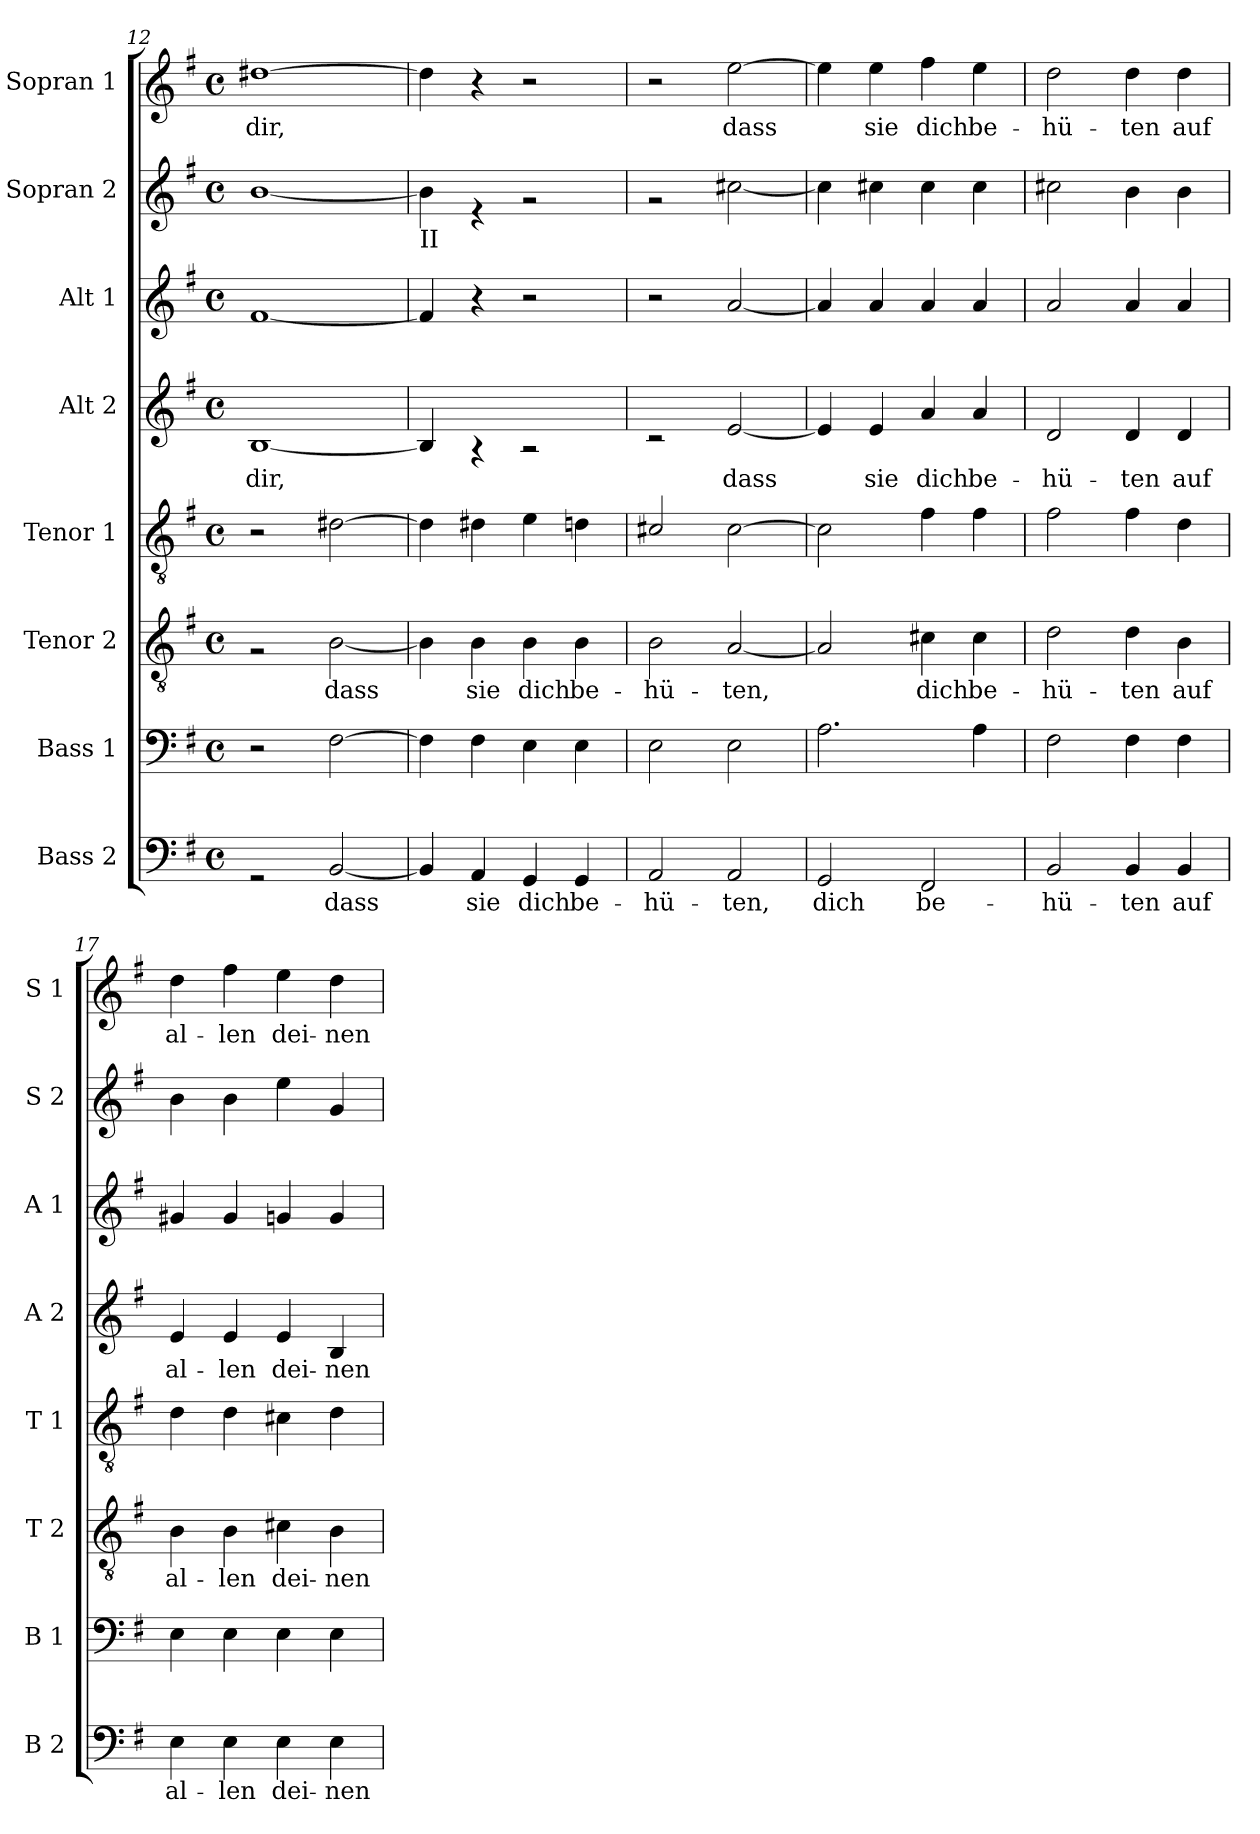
**kern	**text	**kern	**kern	**text	**kern	**kern	**text	**kern	**kern	**kern	**text
*part8	*part8	*part7	*part6	*part6	*part5	*part4	*part4	*part3	*part2	*part1	*part1
*staff8	*staff8	*staff7	*staff6	*staff6	*staff5	*staff4	*staff4	*staff3	*staff2	*staff1	*staff1
*I"Bass 2	*	*I"Bass 1	*I"Tenor 2	*	*I"Tenor 1	*I"Alt 2	*	*I"Alt 1	*I"Sopran 2	*I"Sopran 1	*
*I'B 2	*	*I'B 1	*I'T 2	*	*I'T 1	*I'A 2	*	*I'A 1	*I'S 2	*I'S 1	*
*clefF4	*	*clefF4	*clefGv2	*	*clefGv2	*clefG2	*	*clefG2	*clefG2	*clefG2	*
*k[f#]	*	*k[f#]	*k[f#]	*	*k[f#]	*k[f#]	*	*k[f#]	*k[f#]	*k[f#]	*
*G:	*	*G:	*G:	*	*G:	*G:	*	*G:	*G:	*G:	*
*M4/4	*	*M4/4	*M4/4	*	*M4/4	*M4/4	*	*M4/4	*M4/4	*M4/4	*
*met(c)	*	*met(c)	*met(c)	*	*met(c)	*met(c)	*	*met(c)	*met(c)	*met(c)	*
=12	=12	=12	=12	=12	=12	=12	=12	=12	=12	=12	=12
*^	*	*	*^	*	*	*^	*	*	*	*	*
!	!	!	!	!	!	!	!	!	!	!LO:LY:b	!	!	!	!LO:LY:b
*	*	*	*	*	*	*	*	*	*	*	*	*^	*	*
1ryy	2r	.	2r	1ryy	2r	.	2r	1ryy	[1B	dir,	[1f#	1ryy	[1b	[1dd#X	dir,
!	!	!LO:LY:b	!	!	!	!LO:LY:b	!	!	!	!	!	!	!	!	!
.	[2BB/	dass	[2F#\	.	[2B\	dass	[2d#X\	.	.	.	.	.	.	.	.
!!LO:PB:g=z
=13	=13	=13	=13	=13	=13	=13	=13	=13	=13	=13	=13	=13	=13	=13	=13
!	!	!	!	!	!	!	!	!	!	!	!	!LO:TX:b:t=II	!	!	!
1ryy	4BB/]	.	4F#\]	1ryy	4B\]	.	4d#\]	1ryy	4B/]	.	4f#/]	1ryy	4b\]	4dd#\]	.
!	!	!LO:LY:b	!	!	!	!LO:LY:b	!	!	!	!	!	!	!	!	!
.	4AA/	sie	4F#\	.	4B\	sie	4d#X\	.	4r	.	4r	.	4r	4r	.
!	!	!LO:LY:b	!	!	!	!LO:LY:b	!	!	!	!	!	!	!	!	!
.	4GG/	dich	4E\	.	4B\	dich	4e\	.	2r	.	2r	.	2r	2r	.
!	!	!LO:LY:b	!	!	!	!LO:LY:b	!	!	!	!	!	!	!	!	!
.	4GG/	be-	4E\	.	4B\	be-	4dn\	.	.	.	.	.	.	.	.
=14	=14	=14	=14	=14	=14	=14	=14	=14	=14	=14	=14	=14	=14	=14	=14
!	!	!LO:LY:b	!	!	!	!LO:LY:b	!	!	!	!	!	!	!	!	!
1ryy	2AA/	-hü-	2E\	1ryy	2B\	-hü-	2c#X/	1ryy	2r	.	2r	1ryy	2r	2r	.
!	!	!LO:LY:b	!	!	!	!LO:LY:b	!	!	!	!LO:LY:b	!	!	!	!	!LO:LY:b
.	2AA/	-ten,	2E\	.	[2A/	-ten,	[2c#\	.	[2e/	dass	[2a/	.	[2cc#X\	[2ee\	dass
=15	=15	=15	=15	=15	=15	=15	=15	=15	=15	=15	=15	=15	=15	=15	=15
!	!	!LO:LY:b	!	!	!	!	!	!	!	!	!	!	!	!	!
1ryy	2GG/	dich	2.A\	1ryy	2A/]	.	2c#\]	1ryy	4e/]	.	4a/]	1ryy	4cc#\]	4ee\]	.
!	!	!	!	!	!	!	!	!	!	!LO:LY:b	!	!	!	!	!LO:LY:b
.	.	.	.	.	.	.	.	.	4e/	sie	4a/	.	4cc#X\	4ee\	sie
!	!	!LO:LY:b	!	!	!	!LO:LY:b	!	!	!	!LO:LY:b	!	!	!	!	!LO:LY:b
.	2FF#/	be-	.	.	4c#X\	dich	4f#\	.	4a/	dich	4a/	.	4cc#\	4ff#\	dich
!	!	!	!	!	!	!LO:LY:b	!	!	!	!LO:LY:b	!	!	!	!	!LO:LY:b
.	.	.	4A\	.	4c#\	be-	4f#\	.	4a/	be-	4a/	.	4cc#\	4ee\	be-
=16	=16	=16	=16	=16	=16	=16	=16	=16	=16	=16	=16	=16	=16	=16	=16
!	!	!LO:LY:b	!	!	!	!LO:LY:b	!	!	!	!LO:LY:b	!	!	!	!	!LO:LY:b
1ryy	2BB/	-hü-	2F#\	1ryy	2d\	-hü-	2f#\	1ryy	2d/	-hü-	2a/	1ryy	2cc#X\	2dd\	-hü-
!	!	!LO:LY:b	!	!	!	!LO:LY:b	!	!	!	!LO:LY:b	!	!	!	!	!LO:LY:b
.	4BB/	-ten	4F#\	.	4d\	-ten	4f#\	.	4d/	-ten	4a/	.	4b\	4dd\	-ten
!	!	!LO:LY:b	!	!	!	!LO:LY:b	!	!	!	!LO:LY:b	!	!	!	!	!LO:LY:b
.	4BB/	auf	4F#\	.	4B\	auf	4d\	.	4d/	auf	4a/	.	4b\	4dd\	auf
=17	=17	=17	=17	=17	=17	=17	=17	=17	=17	=17	=17	=17	=17	=17	=17
!	!	!LO:LY:b	!	!	!	!LO:LY:b	!	!	!	!LO:LY:b	!	!	!	!	!LO:LY:b
1ryy	4E\	al-	4E\	1ryy	4B\	al-	4d\	1ryy	4e/	al-	4g#X/	1ryy	4b\	4dd\	al-
!	!	!LO:LY:b	!	!	!	!LO:LY:b	!	!	!	!LO:LY:b	!	!	!	!	!LO:LY:b
.	4E\	-len	4E\	.	4B\	-len	4d\	.	4e/	-len	4g#/	.	4b\	4ff#\	-len
!	!	!LO:LY:b	!	!	!	!LO:LY:b	!	!	!	!LO:LY:b	!	!	!	!	!LO:LY:b
.	4E\	dei-	4E\	.	4c#X\	dei-	4c#X\	.	4e/	dei-	4gn/	.	4ee\	4ee\	dei-
!	!	!LO:LY:b	!	!	!	!LO:LY:b	!	!	!	!LO:LY:b	!	!	!	!	!LO:LY:b
.	4E\	-nen	4E\	.	4B\	-nen	4d\	.	4B/	-nen	4g/	.	4g/	4dd\	-nen
*v	*v	*	*	*v	*v	*	*	*v	*v	*	*	*v	*v	*	*
=	=	=	=	=	=	=	=	=	=	=	=
*-	*-	*-	*-	*-	*-	*-	*-	*-	*-	*-	*-
